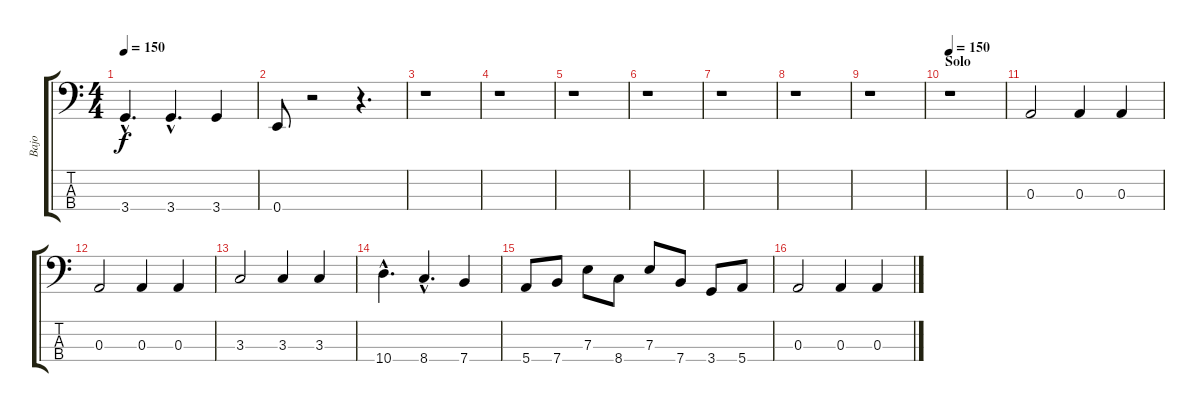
\track ("Bajo" "Bajo") {instrument electricbasspick}
\staff {score tabs}
\tuning (G2 D2 A1 E1) {hide}
\ts (4 4)
\tempo 150
\clef f4
\ks c
3.4{hac}.4{d dy f} 3.4{hac}.4{d} 3.4.4 |
\section ("" "")
0.4.8 r.2 r.4{d} |
r.1 |
r.1 |
r.1 |
r.1 |
r.1 |
r.1 |
r.1 |
\section ("" "Solo")
\tempo 150
r.1 |
0.3.2 0.3.4 0.3.4 |
0.3.2 0.3.4 0.3.4 |
3.3.2 3.3.4 3.3.4 |
10.4{hac}.4{d} 8.4{hac}.4{d} 7.4.4 |
5.4.8 7.4.8 7.3.8 8.4.8 7.3.8 7.4.8 3.4.8 5.4.8 |
0.3.2 0.3.4 0.3.4
